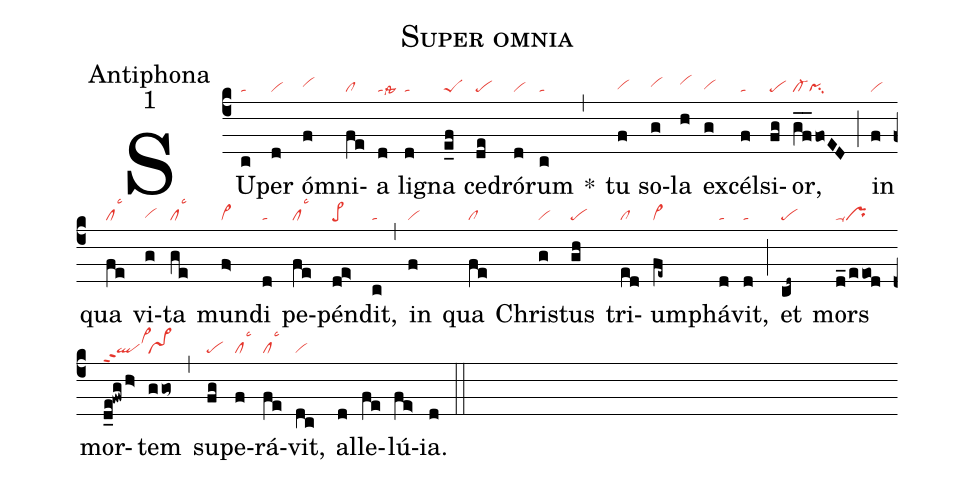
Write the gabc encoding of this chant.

name:Super omnia;
office-part:Antiphona;
mode:1;
nabc-lines:1;
%%
(c4)
SU(c|ta)per(d|vi) ó(f|vihh)mni(fe|cl)a(d|talssta6) li(d|ta)gna(e_f|peS) ce(de|pe)dró(d|vi)rum(c|ta) *(,)
tu(f|vihg) so(g|vihh)la(h|vihi) ex(g|vihg)cél(f|ta)si(fg|pe)or,(g_f_foED|cl-pisu1) (;)
in(f|vi) qua(fe|cllsc3) vi(g|vihg)ta(ge|cllsc3) mun(f>|vi>)di(d|ta) pe(fe|cllsc3)pén(de>|pe>)dit,(c|ta) (,)
in(f|vi) qua(fe|cl) Chri(g|vi)stus(gh|pe) tri(ed|cl)um(fe~|vi>)phá(d|ta)vit,(d|ta) (;)
et(cd~|pe) mors(d_/eeod|ta-pr) mor(d_e!fwg/h>|qlppt2vi>hj)tem(ggo~|vs>) (,)
su(fg|pe)pe(f|cllsc3)rá(fe|cllsc3)vit,(dc|vi) al(d)le(fe)lú(fe>)ia.(d) (::)
